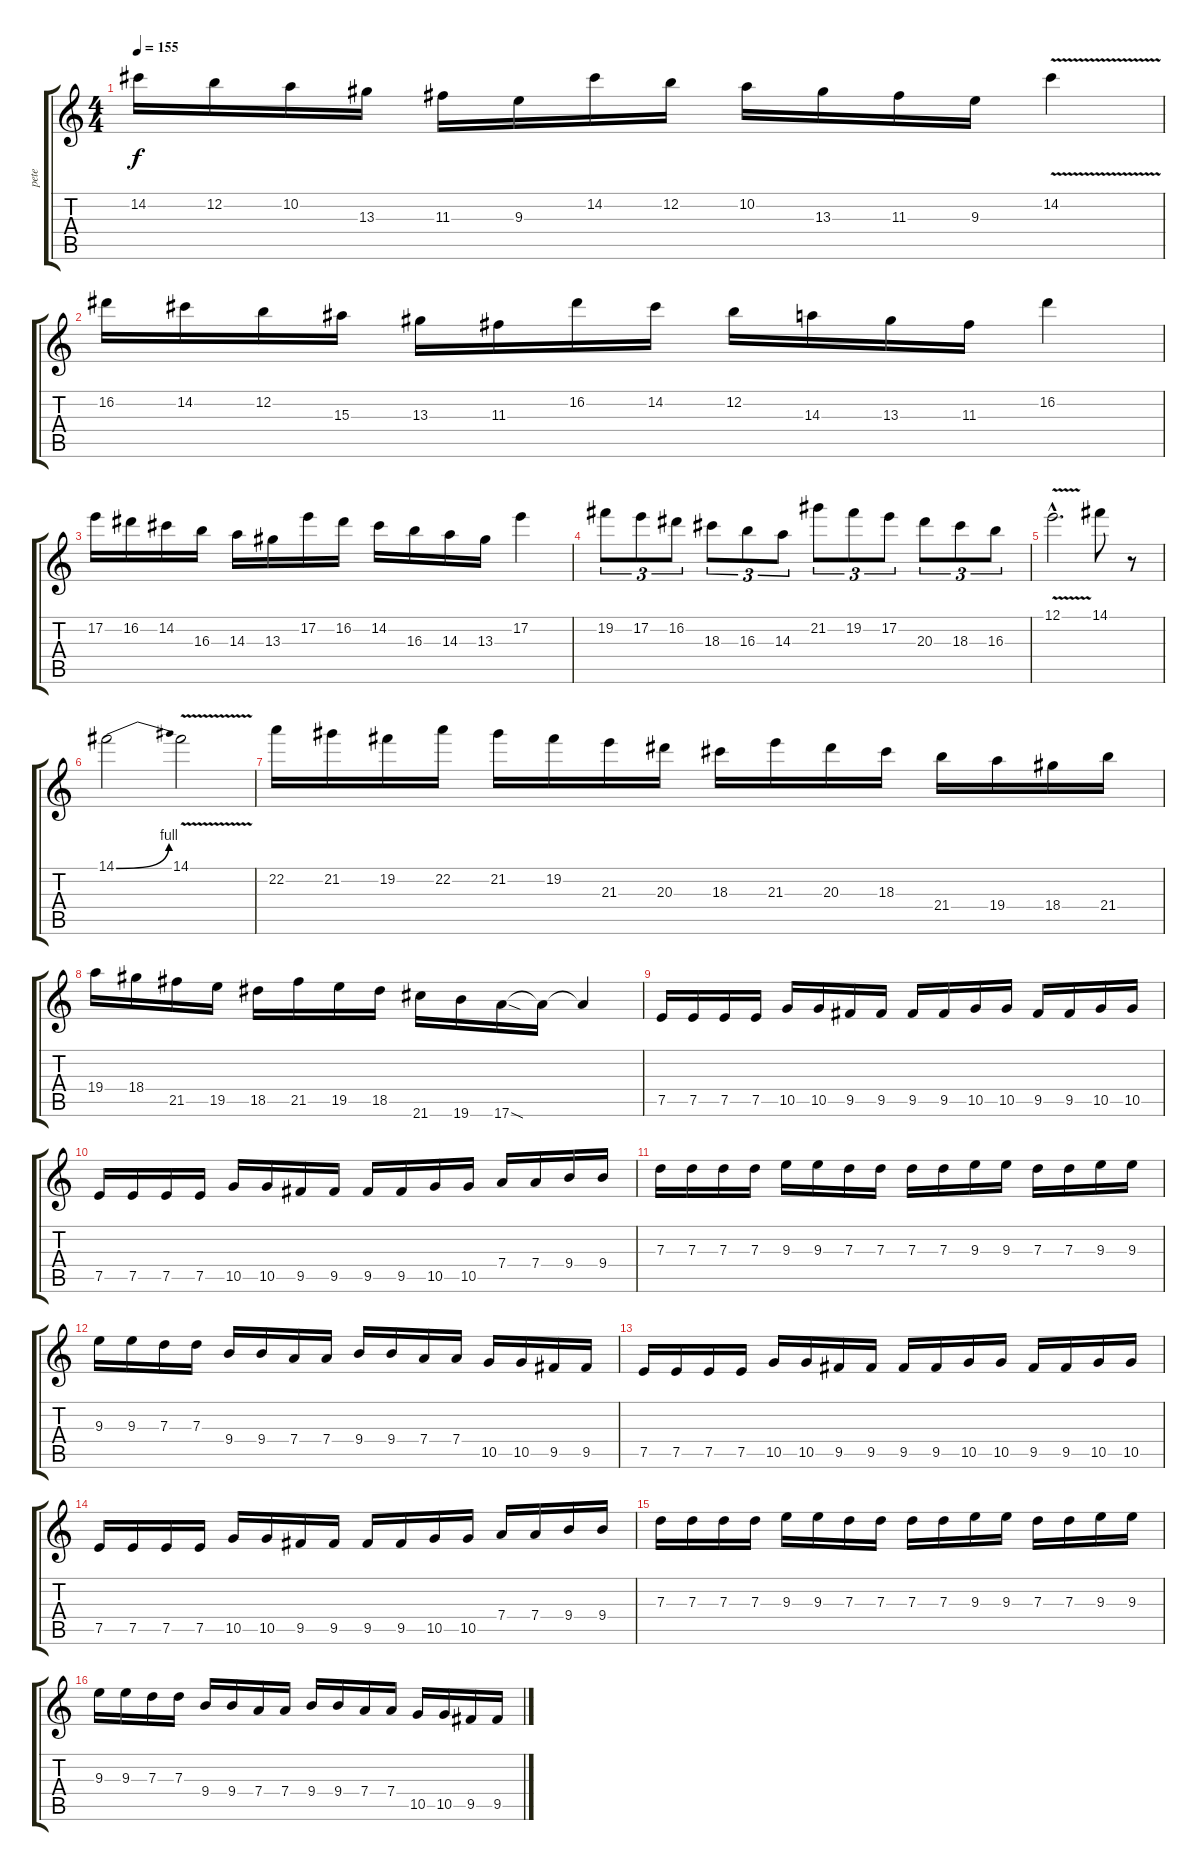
\track ("pete" "pete") {instrument distortionguitar}
\staff {score tabs}
\tuning (E4 B3 G3 D3 A2 E2) {hide}
\ts (4 4)
\tempo 155
\clef g2
\ks c
14.2.16{dy f} 12.2.16 10.2.16 13.3.16 11.3.16 9.3.16 14.2.16 12.2.16 10.2.16 13.3.16 11.3.16 9.3.16 14.2{v}.4 |
16.2.16 14.2.16 12.2.16 15.3.16 13.3.16 11.3.16 16.2.16 14.2.16 12.2.16 14.3.16 13.3.16 11.3.16 16.2.4 |
17.2.16 16.2.16 14.2.16 16.3.16 14.3.16 13.3.16 17.2.16 16.2.16 14.2.16 16.3.16 14.3.16 13.3.16 17.2.4 |
19.2.8{tu (3 2)} 17.2.8{tu (3 2)} 16.2.8{tu (3 2)} 18.3.8{tu (3 2)} 16.3.8{tu (3 2)} 14.3.8{tu (3 2)} 21.2.8{tu (3 2)} 19.2.8{tu (3 2)} 17.2.8{tu (3 2)} 20.3.8{tu (3 2)} 18.3.8{tu (3 2)} 16.3.8{tu (3 2)} |
12.1{v hac}.2{d} 14.1.8 r.8 |
14.1{be (bend 0 0 60 4)}.2 14.1{v}.2 |
22.2.16 21.2.16 19.2.16 22.2.16 21.2.16 19.2.16 21.3.16 20.3.16 18.3.16 21.3.16 20.3.16 18.3.16 21.4.16 19.4.16 18.4.16 21.4.16 |
19.4.16 18.4.16 21.5.16 19.5.16 18.5.16 21.5.16 19.5.16 18.5.16 21.6.16 19.6.16 17.6{sod}.16 17.6{t}.16 17.6{t}.4 |
7.5.16 7.5.16 7.5.16 7.5.16 10.5.16 10.5.16 9.5.16 9.5.16 9.5.16 9.5.16 10.5.16 10.5.16 9.5.16 9.5.16 10.5.16 10.5.16 |
7.5.16 7.5.16 7.5.16 7.5.16 10.5.16 10.5.16 9.5.16 9.5.16 9.5.16 9.5.16 10.5.16 10.5.16 7.4.16 7.4.16 9.4.16 9.4.16 |
7.3.16 7.3.16 7.3.16 7.3.16 9.3.16 9.3.16 7.3.16 7.3.16 7.3.16 7.3.16 9.3.16 9.3.16 7.3.16 7.3.16 9.3.16 9.3.16 |
9.3.16 9.3.16 7.3.16 7.3.16 9.4.16 9.4.16 7.4.16 7.4.16 9.4.16 9.4.16 7.4.16 7.4.16 10.5.16 10.5.16 9.5.16 9.5.16 |
7.5.16 7.5.16 7.5.16 7.5.16 10.5.16 10.5.16 9.5.16 9.5.16 9.5.16 9.5.16 10.5.16 10.5.16 9.5.16 9.5.16 10.5.16 10.5.16 |
7.5.16 7.5.16 7.5.16 7.5.16 10.5.16 10.5.16 9.5.16 9.5.16 9.5.16 9.5.16 10.5.16 10.5.16 7.4.16 7.4.16 9.4.16 9.4.16 |
7.3.16 7.3.16 7.3.16 7.3.16 9.3.16 9.3.16 7.3.16 7.3.16 7.3.16 7.3.16 9.3.16 9.3.16 7.3.16 7.3.16 9.3.16 9.3.16 |
9.3.16 9.3.16 7.3.16 7.3.16 9.4.16 9.4.16 7.4.16 7.4.16 9.4.16 9.4.16 7.4.16 7.4.16 10.5.16 10.5.16 9.5.16 9.5.16
